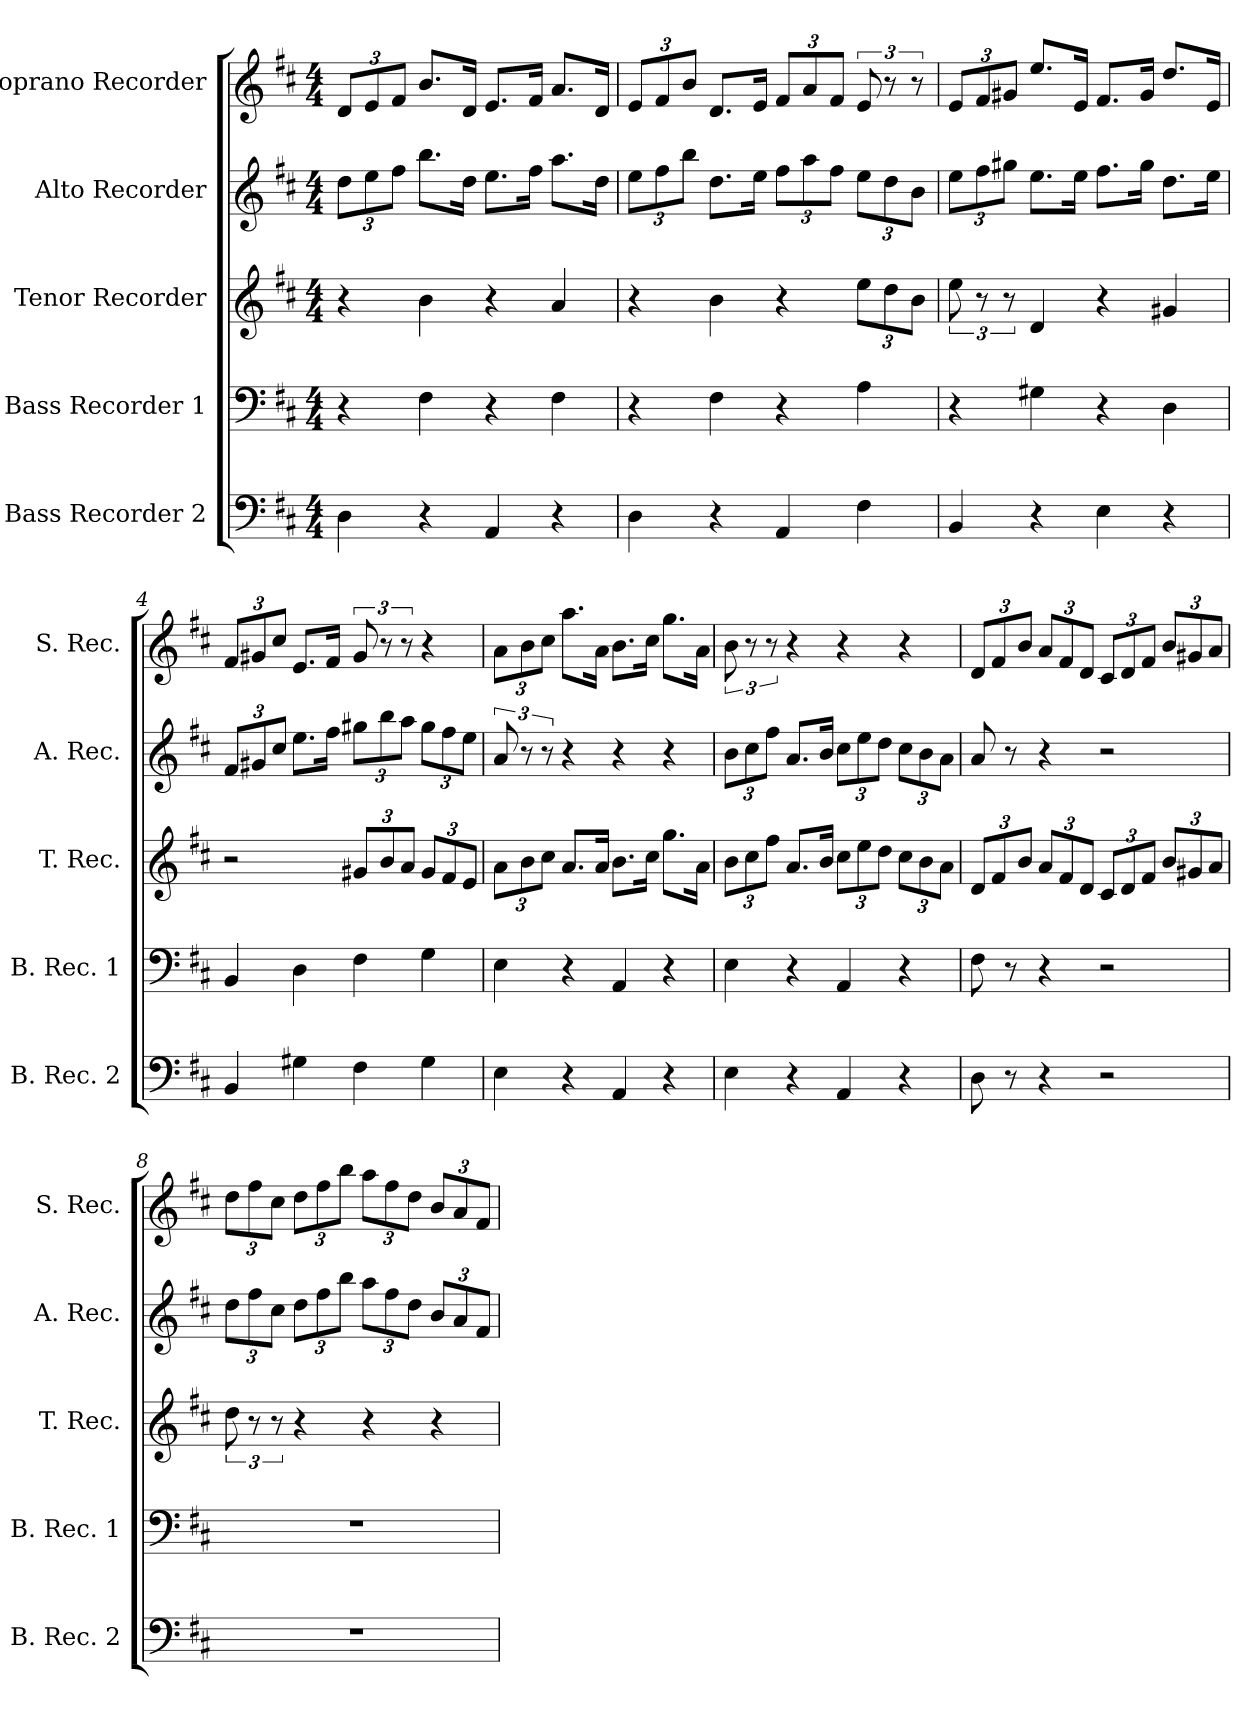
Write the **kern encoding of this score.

**kern	**kern	**kern	**kern	**kern
*part5	*part4	*part3	*part2	*part1
*staff5	*staff4	*staff3	*staff2	*staff1
*I"Bass Recorder 2	*I"Bass Recorder 1	*I"Tenor Recorder	*I"Alto Recorder	*I"Soprano Recorder
*I'B. Rec. 2	*I'B. Rec. 1	*I'T. Rec.	*I'A. Rec.	*I'S. Rec.
*clefF4	*clefF4	*clefG2	*clefG2	*clefG2
*ITrd-7c-12	*ITrd-7c-12	*	*	*ITrd-7c-12
*k[f#c#]	*k[f#c#]	*k[f#c#]	*k[f#c#]	*k[f#c#]
*D:	*D:	*D:	*D:	*D:
*M4/4	*M4/4	*M4/4	*M4/4	*M4/4
=1	=1	=1	=1	=1
4d\	4r	4r	12dd\L	12dd/L
.	.	.	12ee\	12ee/
.	.	.	12ff#\J	12ff#/J
4r	4f#\	4b\	8.bb\L	8.bb/L
.	.	.	16dd\Jk	16dd/Jk
4A/	4r	4r	8.ee\L	8.ee/L
.	.	.	16ff#\Jk	16ff#/Jk
4r	4f#\	4a/	8.aa\L	8.aa/L
.	.	.	16dd\Jk	16dd/Jk
=2	=2	=2	=2	=2
4d\	4r	4r	12ee\L	12ee/L
.	.	.	12ff#\	12ff#/
.	.	.	12bb\J	12bb/J
4r	4f#\	4b\	8.dd\L	8.dd/L
.	.	.	16ee\Jk	16ee/Jk
4A/	4r	4r	12ff#\L	12ff#/L
.	.	.	12aa\	12aa/
.	.	.	12ff#\J	12ff#/J
4f#\	4a\	12ee\L	12ee\L	12ee/
.	.	12dd\	12dd\	12r
.	.	12b\J	12b\J	12r
=3	=3	=3	=3	=3
4B/	4r	12ee\	12ee\L	12ee/L
.	.	12r	12ff#\	12ff#/
.	.	12r	12gg#X\J	12gg#X/J
4r	4g#X\	4d/	8.ee\L	8.eee/L
.	.	.	16ee\Jk	16ee/Jk
4e\	4r	4r	8.ff#\L	8.ff#/L
.	.	.	16gg#\Jk	16gg#/Jk
4r	4d\	4g#X/	8.dd\L	8.ddd/L
.	.	.	16ee\Jk	16ee/Jk
!!LO:LB:g=z
=4	=4	=4	=4	=4
4B/	4B/	2r	12f#/L	12ff#/L
.	.	.	12g#X/	12gg#X/
.	.	.	12cc#/J	12ccc#/J
4g#X\	4d\	.	8.ee\L	8.ee/L
.	.	.	16ff#\Jk	16ff#/Jk
4f#\	4f#\	12g#X/L	12gg#X\L	12gg#/
.	.	12b/	12bb\	12r
.	.	12a/J	12aa\J	12r
4g#\	4g\	12g#/L	12gg#\L	4r
.	.	12f#/	12ff#\	.
.	.	12e/J	12ee\J	.
=5	=5	=5	=5	=5
4e\	4e\	12a\L	12a/	12aa\L
.	.	12b\	12r	12bb\
.	.	12cc#\J	12r	12ccc#\J
4r	4r	8.a/L	4r	8.aaa\L
.	.	16a/Jk	.	16aa\Jk
4A/	4A/	8.b\L	4r	8.bb\L
.	.	16cc#\Jk	.	16ccc#\Jk
4r	4r	8.gg\L	4r	8.ggg\L
.	.	16a\Jk	.	16aa\Jk
=6	=6	=6	=6	=6
4e\	4e\	12b\L	12b\L	12bb\
.	.	12cc#\	12cc#\	12r
.	.	12ff#\J	12ff#\J	12r
4r	4r	8.a/L	8.a/L	4r
.	.	16b/Jk	16b/Jk	.
4A/	4A/	12cc#\L	12cc#\L	4r
.	.	12ee\	12ee\	.
.	.	12dd\J	12dd\J	.
4r	4r	12cc#\L	12cc#\L	4r
.	.	12b\	12b\	.
.	.	12a\J	12a\J	.
!!LO:PB:g=z
=7	=7	=7	=7	=7
8d\	8f#\	12d/L	8a/	12dd/L
.	.	12f#/	.	12ff#/
8r	8r	.	8r	.
.	.	12b/J	.	12bb/J
4r	4r	12a/L	4r	12aa/L
.	.	12f#/	.	12ff#/
.	.	12d/J	.	12dd/J
2r	2r	12c#/L	2r	12cc#/L
.	.	12d/	.	12dd/
.	.	12f#/J	.	12ff#/J
.	.	12b/L	.	12bb/L
.	.	12g#X/	.	12gg#X/
.	.	12a/J	.	12aa/J
=8	=8	=8	=8	=8
1r	1r	12dd\	12dd\L	12ddd\L
.	.	12r	12ff#\	12fff#\
.	.	12r	12cc#\J	12ccc#\J
.	.	4r	12dd\L	12ddd\L
.	.	.	12ff#\	12fff#\
.	.	.	12bb\J	12bbb\J
.	.	4r	12aa\L	12aaa\L
.	.	.	12ff#\	12fff#\
.	.	.	12dd\J	12ddd\J
.	.	4r	12b/L	12bb/L
.	.	.	12a/	12aa/
.	.	.	12f#/J	12ff#/J
=	=	=	=	=
*-	*-	*-	*-	*-
